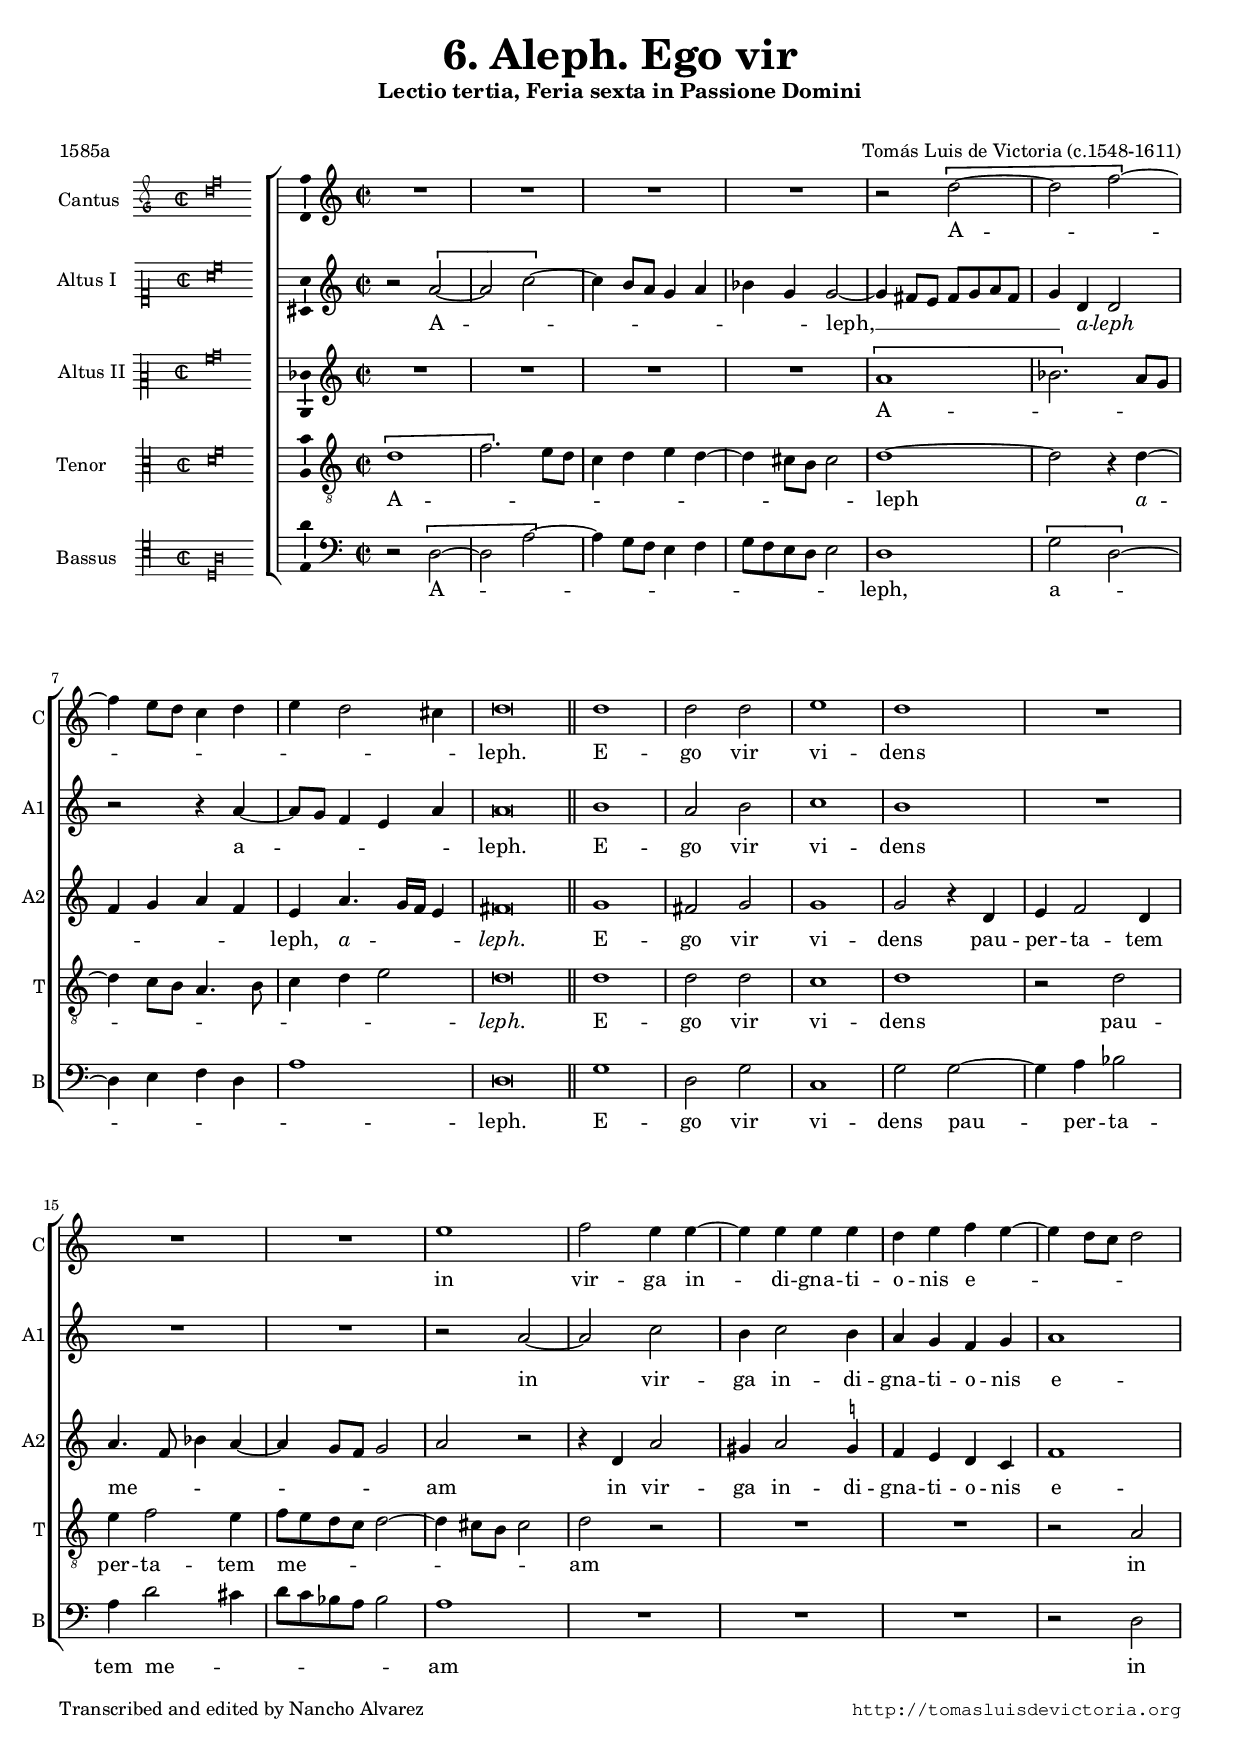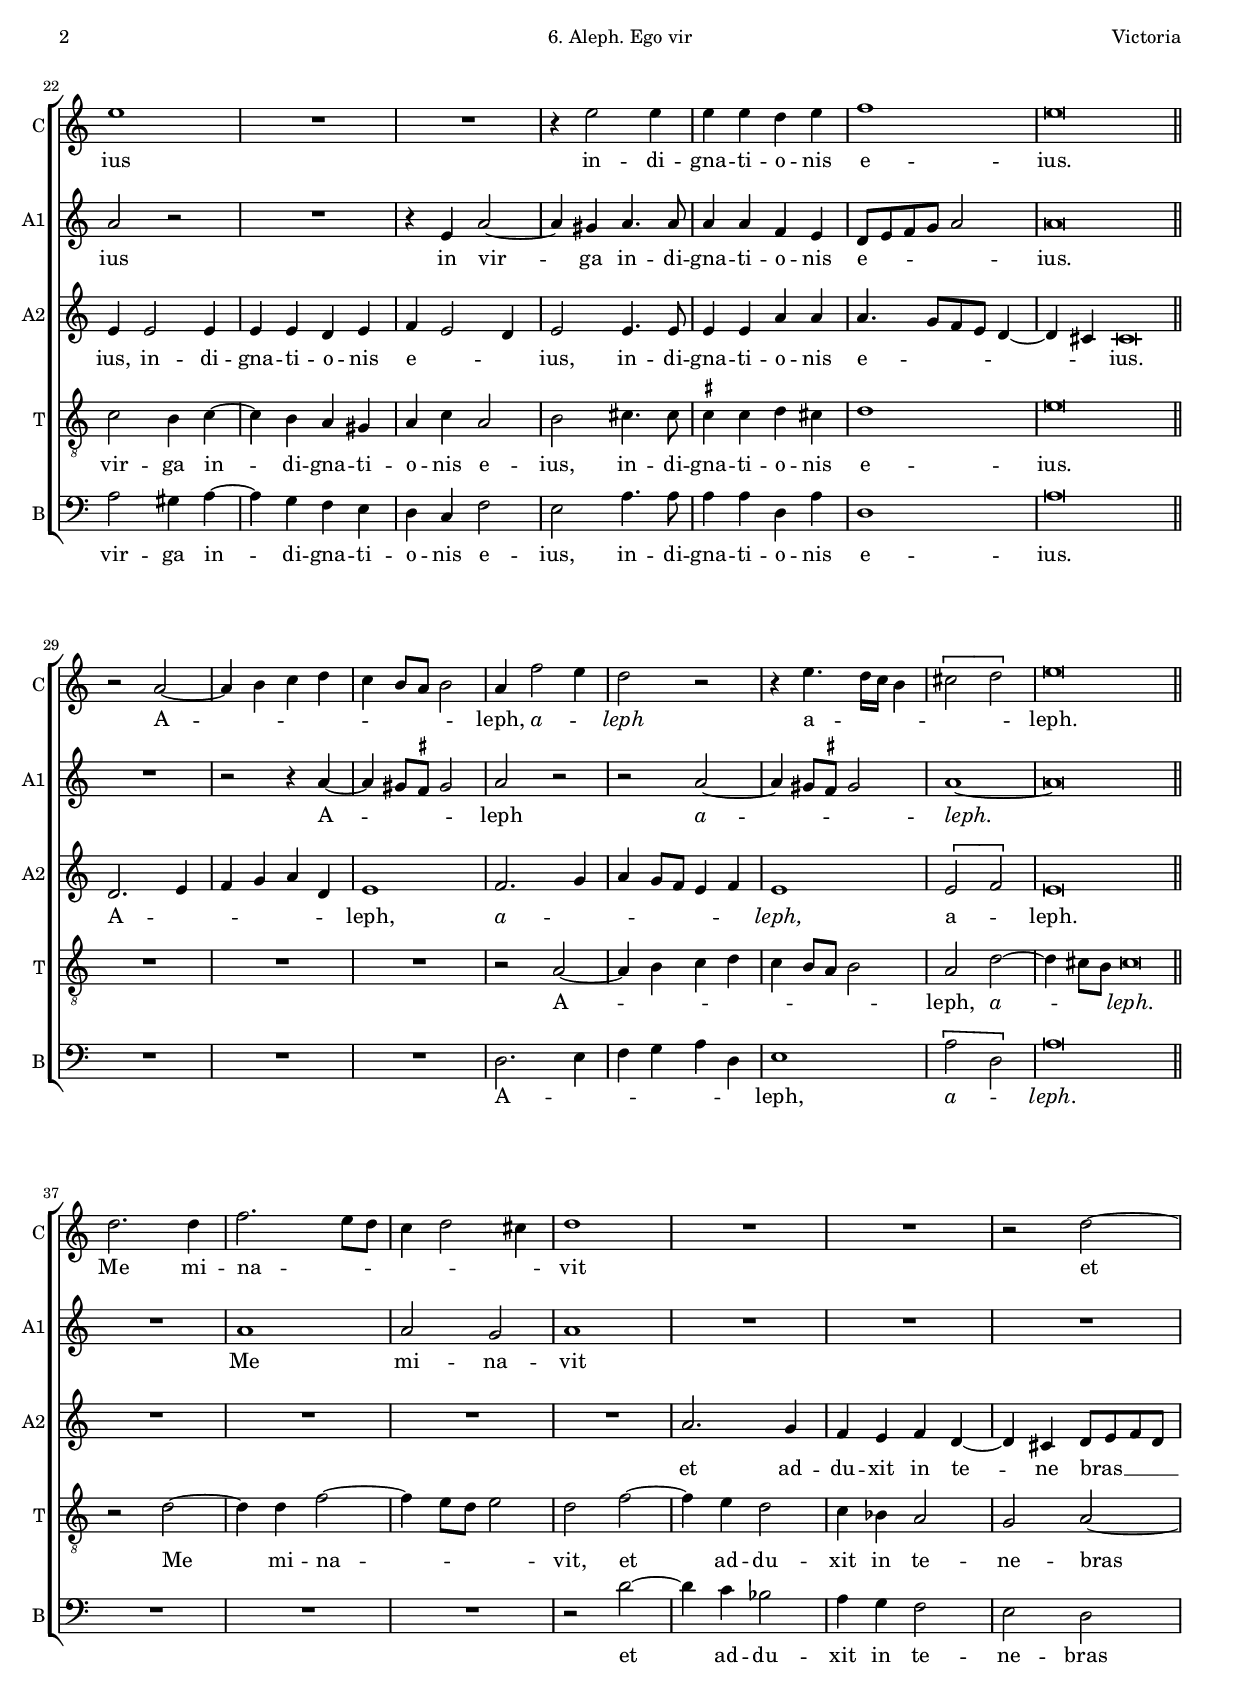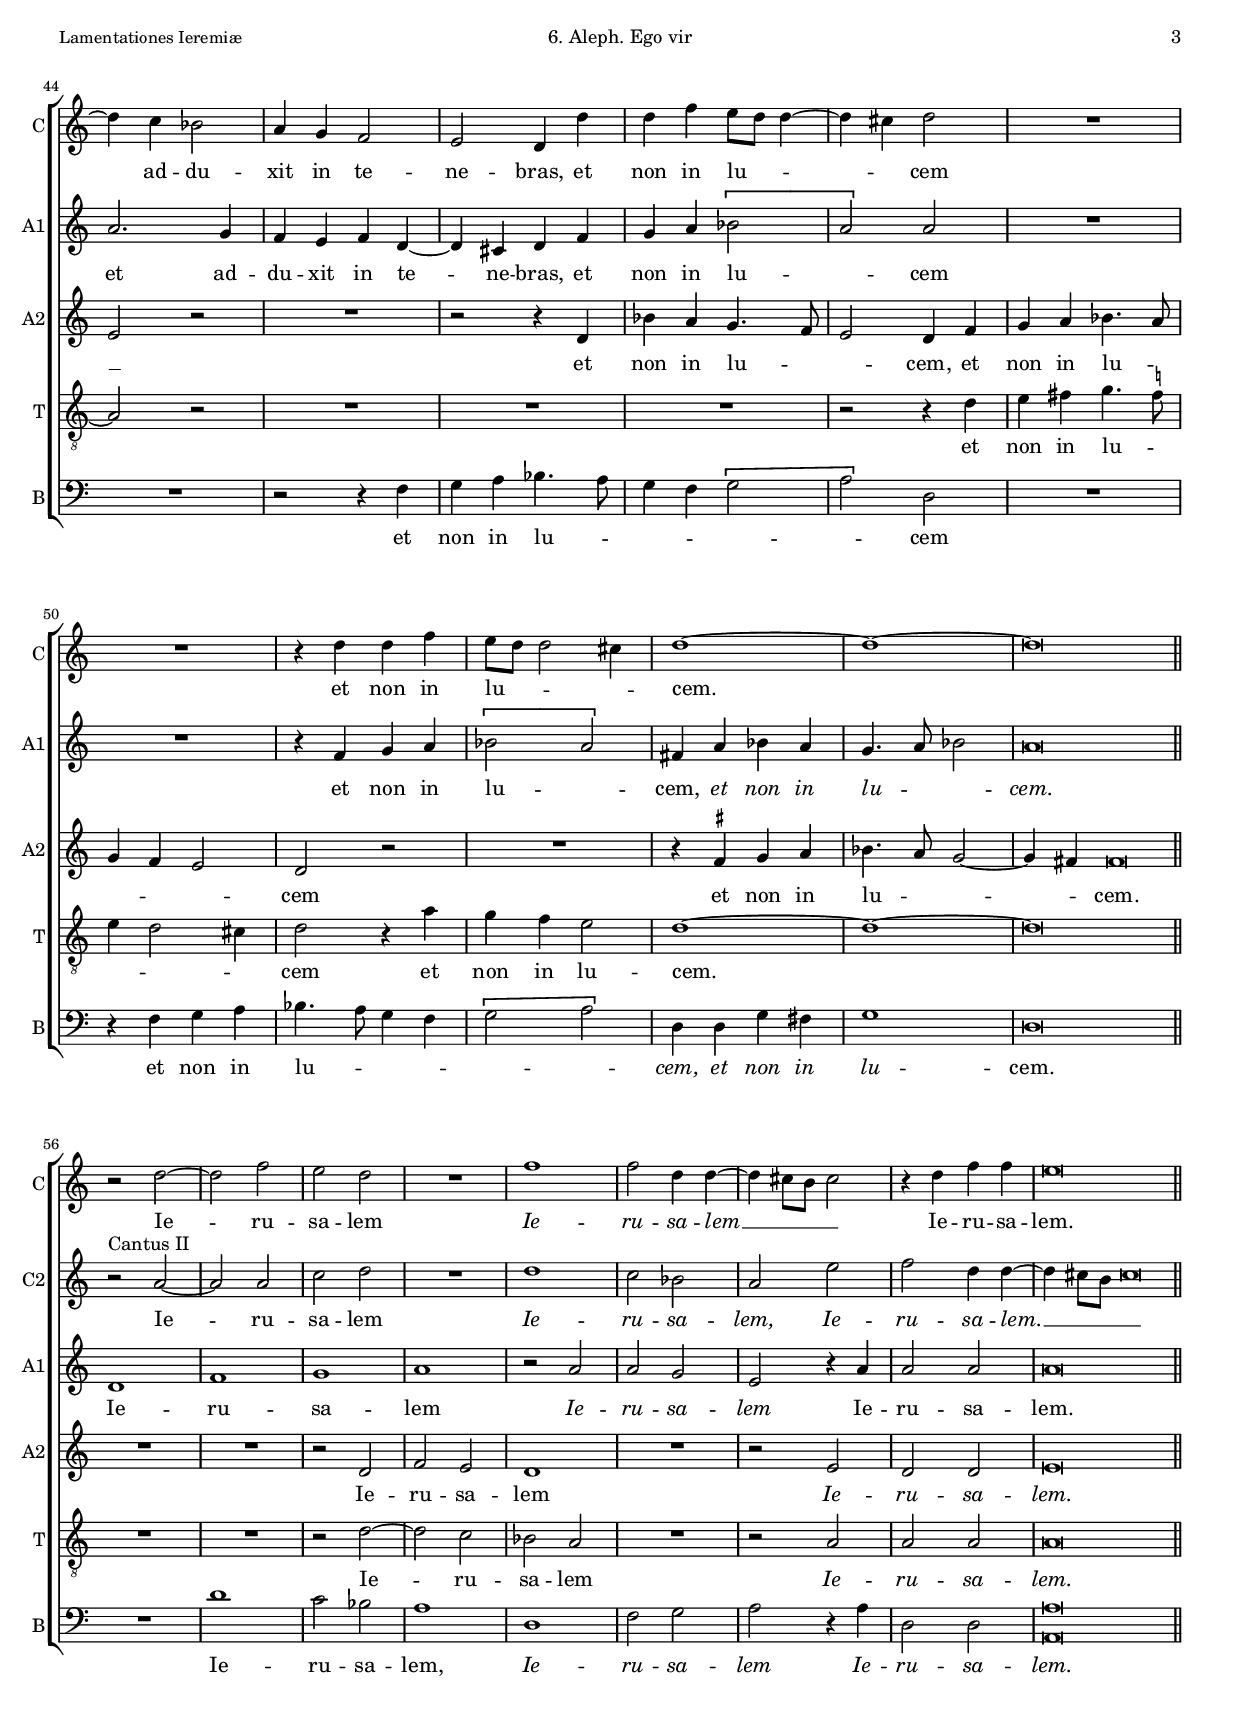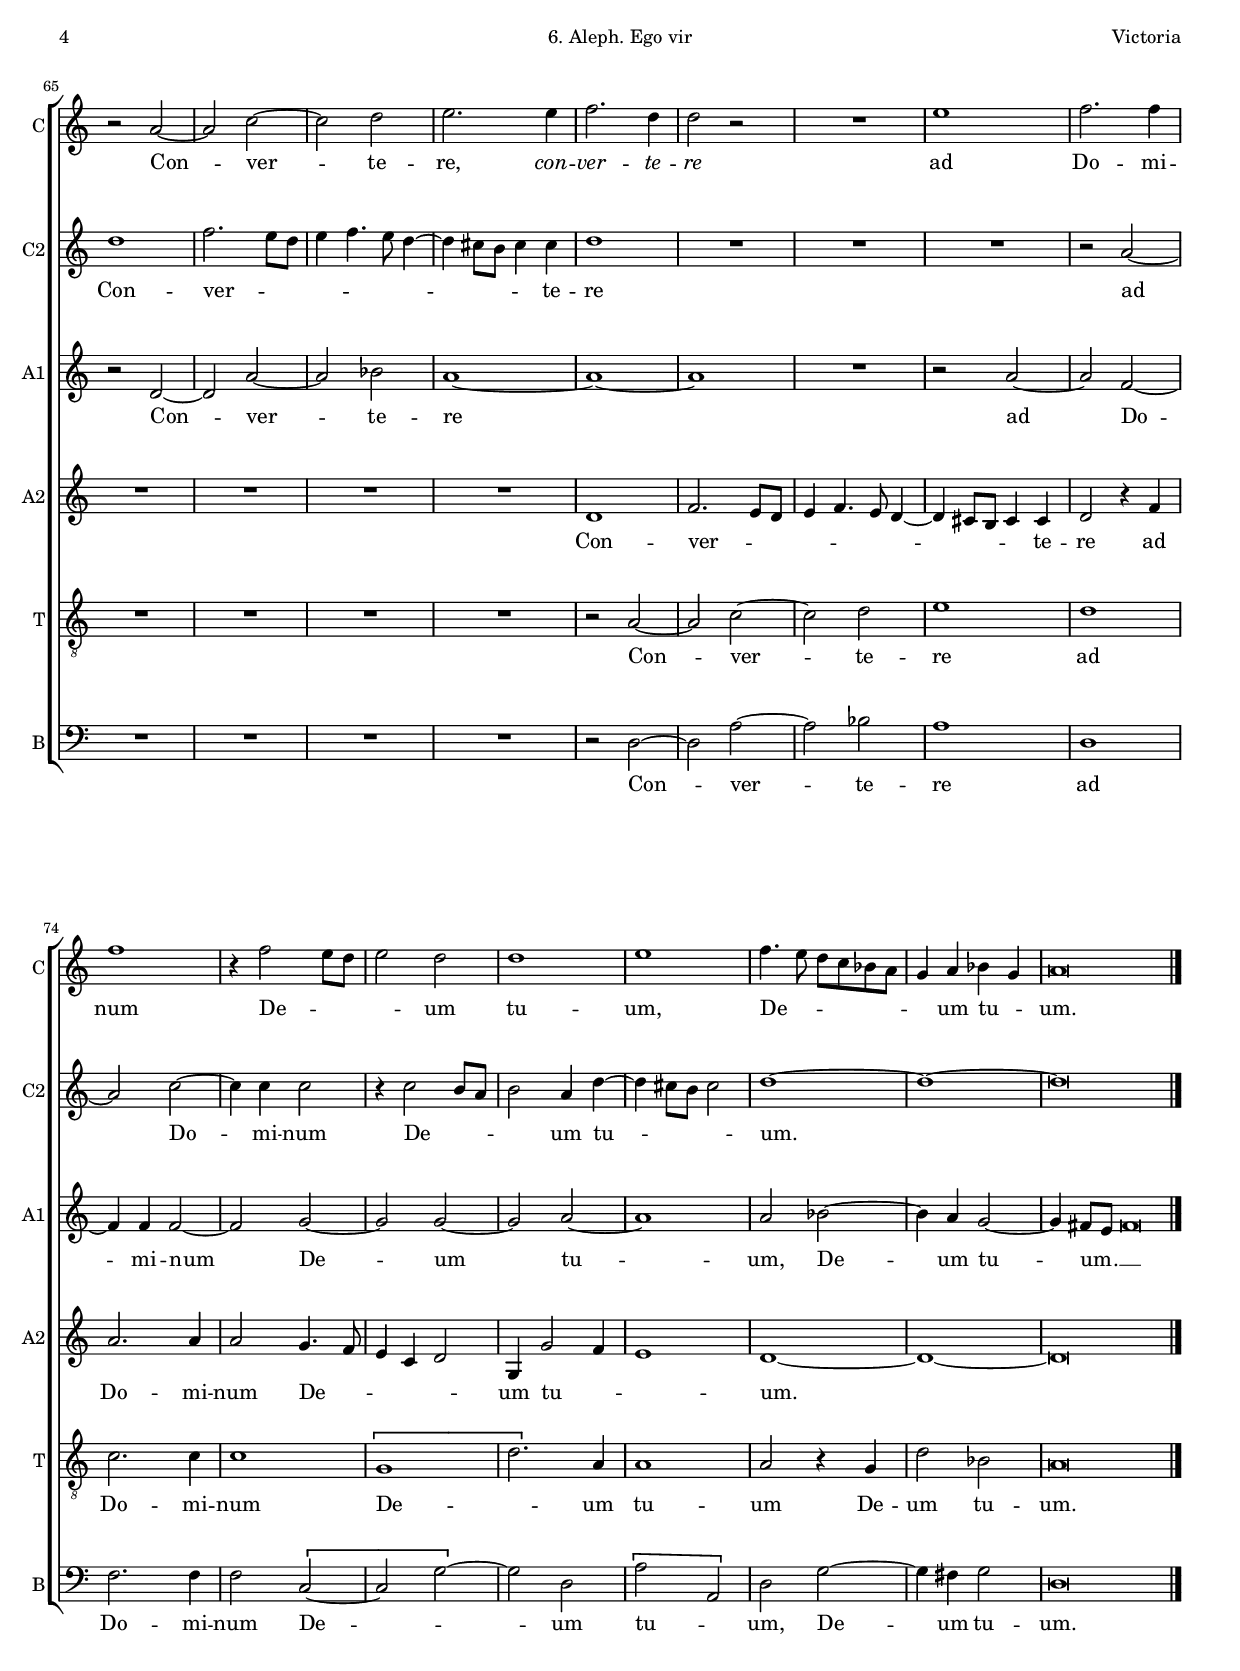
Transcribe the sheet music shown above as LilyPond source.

\version "2.18.0"

#(set-default-paper-size "a4")
#(set-global-staff-size 16.28)
#(ly:set-option 'point-and-click #f)
%mobile -s14 -i3.2 -m7

% los incipit están mal por limitaciones de lilypond

italicas=\override LyricText.font-shape = #'italic
rectas=\override LyricText.font-shape = #'upright
ss=\once \set suggestAccidentals = ##t
incipitwidth=20

htitle="6. Aleph. Ego vir"
hcomposer="Victoria"

% Lamentaciones de Jeremías
% He cotejado el texto de las lamentaciones con un breviario romano de 1686

\header {
	title=\markup{\fontsize #3 "6. Aleph. Ego vir" }
	subtitle=\markup{"Lectio tertia, Feria sexta in Passione Domini"} 
	subsubtitle=\markup{\column{" "}}
	composer="Tomás Luis de Victoria (c.1548-1611)"
        pdfauthor=\composer
	poet = "1585a"
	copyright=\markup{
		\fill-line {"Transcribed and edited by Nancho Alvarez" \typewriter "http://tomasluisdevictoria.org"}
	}
%	tagline=""
}

global={\key a \minor \time 2/2 \skip 1*9 \bar "||" 
				\skip 1*19 \bar "||" \break
				\skip 1*8 \bar "||" \break
				\skip 1*19 \bar "||" \break
				\skip 1*9 \bar "||"
				\skip 1*17 \bar "|."
}

cantus={
	R1*4/4 |
	R1*4/4 |
	R1*4/4 |
	R1*4/4 |
	% lilypond no permite ligaduras con color
%5
	r2 \[d'' ~ |
	d'' f'' ~ \] |
	f''4 e''8 d'' c''4 d'' |
	e'' d''2 cis''4 |
	d''\breve*1/2 |
%10
	d''1 |
	d''2 d'' |
	e''1 |
	d'' |
	R1*4/4 |
%15
	R1*4/4 |
	R1*4/4 |
	e''1 |
	f''2 e''4 e'' ~ |
	e'' e'' e'' e'' |
%20
	d'' e'' f'' e'' ~ |
	e'' d''8 c'' d''2 |
	e''1 |
	R1*4/4 |
	R1*4/4 |
%25
	r4 e''2 e''4 |
	e'' e'' d'' e'' |
	f''1 |
	e''\breve*1/2 |
	r2 a' ~ |
%30
	a'4 b' c'' d'' |
	c'' b'8 a' b'2 |
	a'4 f''2 e''4 |
	d''2 r |
	r4 e''4. d''16 c'' b'4 |
%35
	\[cis''2 d''\] |
	e''\breve*1/2 |
	d''2. d''4 |
	f''2. e''8 d'' |
	c''4 d''2 cis''4 |
%40
	d''1 |
	R1*4/4 |
	R1*4/4 |
	r2 d'' ~ |
	d''4 c'' bes'2 |
%45
	a'4 g' f'2 |
	e' d'4 d'' |
	d'' f'' e''8 d'' d''4 ~ |
	d'' cis'' d''2 |
	R1*4/4 |
%50
	R1*4/4 |
	r4 d'' d'' f'' |
	e''8 d'' d''2 cis''4 |
	d''1 ~ |
	d'' ~ |
%55
	d''\breve*1/2 |
	r2 d'' ~ |
	d'' f'' |
	e'' d'' |
	R1*4/4 |
%60
	f''1 |
	f''2 d''4 d'' ~ |
	d'' cis''8 b' cis''2 |
	r4 d'' f'' f'' |
	e''\breve*1/2 |
%65
	r2 a' ~ |
	a' c'' ~ |
	c'' d'' |
	e''2. e''4 |
	f''2. d''4 |
%70
	d''2 r |
	R1*4/4 |
	e''1 |
	f''2. f''4 |
	f''1 |
%75
	r4 f''2 e''8 d'' |
	e''2 d'' |
	d''1 |
	e'' |
	f''4. e''8 d'' c'' bes' a' |
%80
	g'4 a' bes' g' |
	a'\breve*1/2
}

cantusdos= {
	R1*4/4 |
	R1*4/4 |
	R1*4/4 |
	R1*4/4 |
%5
	R1*4/4 |
	R1*4/4 |
	R1*4/4 |
	R1*4/4 |
	R1*4/4 |
%10
	R1*4/4 |
	R1*4/4 |
	R1*4/4 |
	R1*4/4 |
	R1*4/4 |
%15
	R1*4/4 |
	R1*4/4 |
	R1*4/4 |
	R1*4/4 |
	R1*4/4 |
%20
	R1*4/4 |
	R1*4/4 |
	R1*4/4 |
	R1*4/4 |
	R1*4/4 |
%25
	R1*4/4 |
	R1*4/4 |
	R1*4/4 |
	R1*4/4 |
	R1*4/4 |
%30
	R1*4/4 |
	R1*4/4 |
	R1*4/4 |
	R1*4/4 |
	R1*4/4 |
%35
	R1*4/4 |
	R1*4/4 |
	R1*4/4 |
	R1*4/4 |
	R1*4/4 |
%40
	R1*4/4 |
	R1*4/4 |
	R1*4/4 |
	R1*4/4 |
	R1*4/4 |
%45
	R1*4/4 |
	R1*4/4 |
	R1*4/4 |
	R1*4/4 |
	R1*4/4 |
%50
	R1*4/4 |
	R1*4/4 |
	R1*4/4 |
	R1*4/4 |
	R1*4/4 |
%55
	R1*4/4 |
	s4*0^\markup{"Cantus II"}
	r2 a' ~ |
	a' a' |
	c'' d'' |
	R1*4/4 |
%60
	d''1 |
	c''2 bes' |
	a' e'' |
	f'' d''4 d'' ~ |
	d'' cis''8 b' cis''\breve*1/4 |
%65
	d''1 |
	f''2. e''8 d'' |
	e''4 f''4. e''8 d''4 ~ |
	d'' cis''8 b' cis''4 cis'' |
	d''1 |
%70
	R1*4/4 |
	R1*4/4 |
	R1*4/4 |
	r2 a' ~ |
	a' c'' ~ |
%75
	c''4 c'' c''2 |
	r4 c''2 b'8 a' |
	b'2 a'4 d'' ~ |
	d'' cis''8 b' cis''2 |
	d''1 ~ |
%80
	d'' ~ |
	d''\breve*1/2
}

altus={
	r2 \[a' ~ |
	a' c'' ~ \] |
	c''4 b'8 a' g'4 a' |
	bes' g' g'2 ~ |
%5
	g'4 fis'8 e' fis' g' a' fis' |
	g'4 d' d'2 |
	r r4 a' ~ |
	a'8 g' f'4 e' a' |
	a'\breve*1/2 |
%10
	b'1 |
	a'2 b' |
	c''1 |
	b' |
	R1*4/4 |
%15
	R1*4/4 |
	R1*4/4 |
	r2 a' ~ |
	a' c'' |
	b'4 c''2 b'4 |
%20
	a' g' f' g' |
	a'1 |
	a'2 r |
	R1*4/4 |
	r4 e' a'2 ~ |
%25
	a'4 gis' a'4. a'8 |
	a'4 a' f' e' |
	d'8 e' f' g' a'2 |
	a'\breve*1/2 |
	R1*4/4 |
%30
	r2 r4 a' ~ |
	a' gis'8 \ss fis' gis'2 |
	a' r |
	r a' ~ |
	a'4 gis'8 \ss fis' gis'2 |
%35
	a'1 ~ |
	a'\breve*1/2 |
	R1*4/4 |
	a'1 |
	a'2 g' |
%40
	a'1 |
	R1*4/4 |
	R1*4/4 |
	R1*4/4 |
	a'2. g'4 |
%45
	f' e' f' d' ~ |
	d' cis' d' f' |
	g' a' \[bes'2 |
	a'\] a' |
	R1*4/4 |
%50
	R1*4/4 |
	r4 f' g' a' |
	\[bes'2 a'\] |
	fis'4 a' bes' a' |
	g'4. a'8 bes'2 |
%55
	a'\breve*1/2 |
	d'1 |
	f' |
	g' |
	a' |
%60
	r2 a' |
	a' g' |
	e' r4 a' |
	a'2 a' |
	a'\breve*1/2 |
%65
	r2 d' ~ |
	d' a' ~ |
	a' bes' |
	a'1 ~ |
	a' ~ |
%70
	a' |
	R1*4/4 |
	r2 a' ~ |
	a' f' ~ |
	f'4 f' f'2 ~ |
%75
	f' g' ~ |
	g' g' ~ |
	g' a' ~ |
	a'1 |
	a'2 bes' ~ |
%80
	bes'4 a' g'2 ~ |
	g'4 fis'8 e' fis'\breve*1/4
}

altusdos={
	R1*4/4 |
	R1*4/4 |
	R1*4/4 |
	R1*4/4 |
%5
	\[a'1 |
	bes'2.\] a'8 g' |
	f'4 g' a' f' |
	e' a'4. g'16 f' e'4 |
	fis'\breve*1/2 |
%10
	g'1 |
	fis'2 g' |
	g'1 |
	g'2 r4 d' |
	e' f'2 d'4 |
%15
	a'4. f'8 bes'4 a' ~ |
	a' g'8 f' g'2 |
	a' r |
	r4 d' a'2 |
	gis'4 a'2 \ss g'4 |
%20
	f' e' d' c' |
	f'1 |
	e'4 e'2 e'4 |
	e' e' d' e' |
	f' e'2 d'4 |
%25
	e'2 e'4. e'8 |
	e'4 e' a' a' |
	a'4.  g'8[ f' e'] d'4 ~ |
	d' cis' cis'\breve*1/4 |
	d'2. e'4 |
%30
	f' g' a' d' |
	e'1 |
	f'2. g'4 |
	a' g'8 f' e'4 f' |
	e'1 |
%35
	\[e'2 f'\] |
	e'\breve*1/2 |
	R1*4/4 |
	R1*4/4 |
	R1*4/4 |
%40
	R1*4/4 |
	a'2. g'4 |
	f' e' f' d' ~ |
	d' cis' d'8 e' f' d' |
	e'2 r |
%45
	R1*4/4 |
	r2 r4 d' |
	bes' a' g'4. f'8 |
	e'2 d'4 f' |
	g' a' bes'4. a'8 |
%50
	g'4 f' e'2 |
	d' r |
	R1*4/4 |
	r4 \ss fis' g' a' |
	bes'4. a'8 g'2 ~ |
%55
	g'4 fis' fis'\breve*1/4 |
	R1*4/4 |
	R1*4/4 |
	r2 d' |
	f' e' |
%60
	d'1 |
	R1*4/4 |
	r2 e' |
	d' d' |
	e'\breve*1/2 |
%65
	R1*4/4 |
	R1*4/4 |
	R1*4/4 |
	R1*4/4 |
	d'1 |
%70
	f'2. e'8 d' |
	e'4 f'4. e'8 d'4 ~ |
	d' cis'8 b cis'4 cis' |
	d'2 r4 f' |
	a'2. a'4 |
%75
	a'2 g'4. f'8 |
	e'4 c' d'2 |
	g4 g'2 f'4 |
	e'1 |
	d' ~ |
%80
	d' ~ |
	d'\breve*1/2
}

tenor={
	\[d'1 |
	f'2.\] e'8 d' |
	c'4 d' e' d' ~ |
	d' cis'8 b cis'2 |
%5
	d'1 ~ |
	d'2 r4 d' ~ |
	d' c'8 b a4. b8 |
	c'4 d' e'2 |
	d'\breve*1/2 |
%10
	d'1 |
	d'2 d' |
	c'1 |
	d' |
	r2 d' |
%15
	e'4 f'2 e'4 |
	f'8 e' d' c' d'2 ~ |
	d'4 cis'8 b cis'2 |
	d' r |
	R1*4/4 |
%20
	R1*4/4 |
	r2 a |
	c' b4 c' ~ |
	c' b a gis |
	a c' a2 |
%25
	b cis'4. cis'8 |
	\ss cis'4 cis' d' cis'! |
	d'1 |
	e'\breve*1/2 |
	R1*4/4 |
%30
	R1*4/4 |
	R1*4/4 |
	r2 a ~ |
	a4 b c' d' |
	c' b8 a b2 |
%35
	a d' ~ |
	d'4 cis'8 b cis'\breve*1/4 |
	r2 d' ~ |
	d'4 d' f'2 ~ |
	f'4 e'8 d' e'2 |
%40
	d' f' ~ |
	f'4 e' d'2 |
	c'4 bes a2 |
	g a ~ |
	a r |
%45
	R1*4/4 |
	R1*4/4 |
	R1*4/4 |
	r2 r4 d' |
	e' fis' g'4. \ss f'8 |
%50
	e'4 d'2 cis'4 |
	d'2 r4 a' |
	g' f' e'2 |
	d'1 ~ |
	d' ~ |
%55
	d'\breve*1/2 |
	R1*4/4 |
	R1*4/4 |
	r2 d' ~ |
	d' c' |
%60
	bes a |
	R1*4/4 |
	r2 a |
	a a |
	a\breve*1/2 |
%65
	R1*4/4 |
	R1*4/4 |
	R1*4/4 |
	R1*4/4 |
	r2 a ~ |
%70
	a c' ~ |
	c' d' |
	e'1 |
	d' |
	c'2. c'4 |
%75
	c'1 |
	\[g |
	d'2.\] a4 |
	a1 |
	a2 r4 g |
%80
	d'2 bes |
	a\breve*1/2
}

bassus={
	r2 \[d ~ |
	d a ~ \] |
	a4 g8 f e4 f |
	g8 f e d e2 |
%5
	d1 |
	\[g2 d ~ \] |
	d4 e f d | % el fa tiene un ganchito
	a1 |
	d\breve*1/2 |
%10
	g1 |
	d2 g |
	c1 |
	g2 g ~ |
	g4 a bes2 |
%15
	a4 d'2 cis'4 |
	d'8 c' bes a bes2 |
	a1 |
	R1*4/4 |
	R1*4/4 |
%20
	R1*4/4 |
	r2 d |
	a gis4 a ~ |
	a g f e |
	d c f2 |
%25
	e a4. a8 |
	a4 a d a |
	d1 |
	a\breve*1/2 |
	R1*4/4 |
%30
	R1*4/4 |
	R1*4/4 |
	d2. e4 |
	f g a d |
	e1 |
%35
	\[a2 d\] |
	a\breve*1/2 |
	R1*4/4 |
	R1*4/4 |
	R1*4/4 |
%40
	r2 d' ~ |
	d'4 c' bes2 |
	a4 g f2 |
	e d |
	R1*4/4 |
%45
	r2 r4 f |
	g a bes4. a8 |
	g4 f \[g2 |
	a\] d |
	R1*4/4 |
%50
	r4 f g a |
	bes4. a8 g4 f |
	\[g2 a\] |
	d4 d g fis |
	g1 |
%55
	d\breve*1/2 |
	R1*4/4 |
	d'1 |
	c'2 bes |
	a1 |
%60
	d |
	f2 g |
	a r4 a |
	d2 d |
	<a a,>\breve*1/2 |
%65
	R1*4/4 |
	R1*4/4 |
	R1*4/4 |
	R1*4/4 |
	r2 d ~ |
%70
	d a ~ |
	a bes |
	a1 |
	d |
	f2. f4 |
%75
	f2 \[c ~ |
	c g ~ \] |
	g d |
	\[a a,\] |
	d g ~ |
%80
	g4 fis g2 |
	d\breve*1/2
}

textocantus=\lyricmode{
A -- _ _ _ _ _ _ _ _ _ _ leph.
E -- go vir vi -- dens
in vir -- ga in -- _ di -- gna -- ti -- o -- nis e -- _ _ _ _ _ ius
in -- di -- gna -- ti -- o -- nis e -- ius.
A -- _ _ _ _ _ _ _ _ leph, 
\italicas
a -- _ leph
\rectas
a -- _ _ _ _ _ leph.
Me mi -- na -- _ _ _ _ _ vit
et _ ad -- du -- xit in te -- ne -- bras, et non in lu -- _ _ _ _ cem
et non in lu -- _ _ _ cem. _ _ 
Ie -- _ ru -- sa -- lem
\italicas
Ie -- ru -- sa -- lem __ _ _ _ _ 
\rectas
Ie -- ru -- sa -- lem.
Con -- _ ver -- _ te -- re,
\italicas
con -- ver -- te -- re
\rectas
ad Do -- mi -- num De -- _ _ _ um
tu -- um,
De -- _ _ _ _ _ _ um tu -- _ um.
}

textocantusdos=\lyricmode{
Ie -- _ ru -- sa -- lem
\italicas
Ie -- ru -- sa -- lem, 
Ie -- ru -- sa -- lem. __ _ _ _ _ 
\rectas
Con -- ver -- _ _ _ _ _ _ _ _ _ _ te -- re
ad _ Do -- _ mi -- num
De -- _ _ _ um tu -- _ _ _ _ um. _ _
}

textoaltus=\lyricmode{
A -- _ _ _ _ _ _ _ _ _ leph, __ _ _ _ _ _ _ _ _ 
\italicas
a -- leph
\rectas
a -- _ _ _ _ _ leph.
E -- go vir vi -- dens
in _ vir -- ga in -- di -- gna -- ti -- o -- nis e -- ius
in vir -- _ ga in -- di -- gna -- ti -- o -- nis e -- _ _ _ _ ius.
A -- _ _ _ _ leph
\italicas
a -- _ _ _ _ leph. _
\rectas
Me mi -- na -- vit
et ad -- du -- xit in te -- _ ne -- bras, et non in lu -- _ cem
et non in lu -- _ cem,
\italicas et non in lu -- _ _ cem. \rectas 
Ie -- ru -- sa -- lem
\italicas
Ie -- ru -- sa -- lem
\rectas
Ie -- ru -- sa -- lem.
Con -- _ ver -- _ te -- re _ _
ad _ Do -- _ mi -- num _ De -- _ um _ tu -- _ um,
De -- _ um tu -- _ um. __ _ _ 
}

textoaltusdos=\lyricmode{
A -- _ _ _ _ _ _ _ leph,
\italicas
a -- _ _ _  leph.
\rectas
E -- go vir vi -- dens
pau -- per -- ta -- tem me -- _ _ _ _ _ _ _ am 
in vir -- ga in  -- di -- gna -- ti -- o -- nis e -- ius,
in -- di -- gna -- ti -- o -- nis e -- _ _ ius,
in -- di -- gna -- ti -- o -- nis e -- _ _ _ _ _ _ ius.
A -- _ _ _ _ _ leph,
\italicas
a -- _ _ _ _ _ _ leph,
\rectas
a -- _ leph.
et ad -- du -- xit in te -- _ ne bras __ _ _ _ _ 
et non in lu -- _ _ cem,
et non in lu -- _ _ _ _ cem
et non in lu -- _ _ _ _ cem.
Ie -- ru -- sa -- lem
\italicas
Ie -- ru -- sa -- lem.
\rectas
Con -- ver -- _ _ _ _ _ _ _ _ _ _ te -- re
ad Do -- mi -- num De -- _ _ _ _ um 
tu -- _ _ um. _ _ 
}

textotenor=\lyricmode{
A -- _ _ _ _ _ _ _ _ _ _ _ leph _
\italicas
a -- _ _ _ _ _ _ _ _ leph.
\rectas
E -- go vir vi -- dens
pau -- per -- ta -- tem me -- _ _ _ _ _ _ _ _ am
in vir -- ga in -- _ di -- gna -- ti -- o -- nis e -- ius,
in -- di -- gna -- ti -- o -- nis e -- ius.
A -- _ _ _ _ _ _ _ _ leph,
\italicas
a -- _ _ _ leph.
\rectas
Me _ mi -- na -- _ _ _ _ vit,
et _ ad -- du -- xit in te -- ne -- bras _
et non in lu -- _ _ _ _ cem
et non in lu -- cem. _ _
Ie -- _ ru -- sa -- lem
\italicas
Ie -- ru -- sa -- lem.
\rectas
Con -- _ ver -- _ te -- re
ad Do -- mi -- num De -- _ um tu -- um
De -- um tu -- um.
}

textobassus=\lyricmode{
A -- _ _ _ _ _ _ _ _ _ _ _ _ leph,
a -- _ _ _ _ _ _ leph.
E -- go vir  vi -- dens pau -- _ per -- ta -- tem me -- _ _ _ _ _ _ am
in vir -- ga in -- _ di -- gna -- ti -- o -- nis e -- ius,
in -- di -- gna -- ti -- o -- nis e -- ius.
A -- _ _ _ _ _ leph,
\italicas
a -- _ leph.
\rectas
et _ ad -- du -- xit in te -- ne -- bras
et non in lu -- _ _ _ _ _ cem
et non in lu -- _ _ _ _ _ \italicas cem, et non in lu -- \rectas cem.
Ie -- ru -- sa -- lem,
\italicas
Ie -- ru -- sa -- lem
Ie -- ru -- sa -- lem.
\rectas
Con -- _ ver -- _ te -- re ad Do -- mi -- num De -- _ _ _ um
tu -- _ um, De -- _ um tu -- um.
}

incipitcantus=\markup{
	\score{
		{ 
		\set Staff.instrumentName="Cantus  "
		\override NoteHead.style = #'neomensural
		\override Rest.style = #'neomensural
		\override Staff.TimeSignature.style = #'neomensural
		\cadenzaOn 
		\clef "petrucci-g"
		\key a \minor
		\time 2/2
		%\[d''\breve f''1.\]
		\[d''\breve f''\]
		} 
	\layout {
                \context {\Voice
                        \remove Ligature_bracket_engraver
                        \consists Mensural_ligature_engraver
                }
                line-width=\incipitwidth
                indent=0
        }
	}
}


incipitaltus=\markup{
	\score{
		{ 
		\set Staff.instrumentName="Altus I   "
		\override NoteHead.style = #'neomensural 
		\override Rest.style = #'neomensural
		\override Staff.TimeSignature.style = #'neomensural
		\cadenzaOn 
		\clef "petrucci-c1"
		\key a \minor
		\time 2/2
		%\[a'\breve c''1.\] % ennegrecida
		\[a'\breve c''\]
		} 
	\layout {
                \context {\Voice
                        \remove Ligature_bracket_engraver
                        \consists Mensural_ligature_engraver
                }
                line-width=\incipitwidth
                indent=0
        }
	}
}

incipitaltusdos=\markup{
	\score{
		{ 
		\set Staff.instrumentName="Altus II "
		\override NoteHead.style = #'neomensural 
		\override Rest.style = #'neomensural
		\override Staff.TimeSignature.style = #'neomensural
		\cadenzaOn 
		\clef "petrucci-c2"
		\key a \minor
		\time 2/2
		%\[a'\breve bes1.\]
		\[a'\breve b'\] % bug en lilypond: el bemol descuadra todas las distancias
		} 
	\layout {
                \context {\Voice
                        \remove Ligature_bracket_engraver
                        \consists Mensural_ligature_engraver
                }
                line-width=\incipitwidth
                indent=0
                %indent=-6.25 % bug en lilypond: el bemol descuadra todas las distancias
        }
	}
}


incipittenor=\markup{
	\score{
		{ 
		\set Staff.instrumentName="Tenor     "
		\override NoteHead.style = #'neomensural 
		\override Rest.style = #'neomensural
		\override Staff.TimeSignature.style = #'neomensural
		\cadenzaOn 
		\clef "petrucci-c3"
		\key a \minor
		\time 2/2
		%\[d'\breve f'1.\]
		\[d'\breve f'\]
		} 
	\layout {
                \context {\Voice
                        \remove Ligature_bracket_engraver
                        \consists Mensural_ligature_engraver
                }
                line-width=\incipitwidth
                indent=0
        }
	}
}


incipitbassus=\markup{
	\score{
		{ 
		\set Staff.instrumentName="Bassus   "
		\override NoteHead.style = #'neomensural 
		\override Rest.style = #'neomensural
		\override Staff.TimeSignature.style = #'neomensural
		\cadenzaOn 
		\clef "petrucci-c4"
		\key a \minor
		\time 2/2
		%\[d\breve a1.\]
		\[d\breve a\]
		} 
	\layout {
                \context {\Voice
                        \remove Ligature_bracket_engraver
                        \consists Mensural_ligature_engraver
                }
                line-width=\incipitwidth
                indent=0
        }
	}
}

\score {
\transpose c' c' {
\new ChoirStaff<<
		\new Staff <<\global
		\new Voice = "v1" {
			\set Staff.instrumentName = \incipitcantus
			\set Staff.shortInstrumentName = "C"
			\clef "treble"
			\cantus }
		\new Lyrics \lyricsto "v1" { \textocantus }
		>>

		\new Staff \with {\remove "Ambitus_engraver"} <<\global
		\new Voice = "v2" {
			\set Staff.instrumentName = "Cantus II "
			\set Staff.shortInstrumentName = "C2"
			\clef "treble"
			\cantusdos }
		\new Lyrics \lyricsto "v2" { \textocantusdos }
		>>

		\new Staff <<\global
		\new Voice = "v3" {
			\set Staff.instrumentName = \incipitaltus
			\set Staff.shortInstrumentName = "A1"
			\clef "treble"
			\altus }
		\new Lyrics \lyricsto "v3" { \textoaltus }
		>>

		\new Staff <<\global
		\new Voice = "v4" {
			\set Staff.instrumentName = \incipitaltusdos
			\set Staff.shortInstrumentName = "A2"
			\clef "treble"
			\altusdos }
		\new Lyrics \lyricsto "v4" { \textoaltusdos }
		>>

		\new Staff <<\global
		\new Voice = "v5" {
			\set Staff.instrumentName = \incipittenor
			\set Staff.shortInstrumentName = "T"
			\clef "G_8"
			\tenor }
		\new Lyrics \lyricsto "v5" { \textotenor }
		>>

		\new Staff <<\global
		\new Voice ="v6" {
			\set Staff.instrumentName = \incipitbassus
			\set Staff.shortInstrumentName = "B"
			\clef "bass"
			\bassus }
		\new Lyrics \lyricsto "v6" { \textobassus }
		>>
	>>
      }%transpose

\layout{ 
	\context {\Score \override BarNumber.padding = #2 }
	\context {\Lyrics 
                \override VerticalAxisGroup.staff-affinity = #UP
                \override VerticalAxisGroup.nonstaff-relatedstaff-spacing =
                #'((basic-distance . 0) (minimum-distance . 0) (padding . 1))
                \override LyricText.font-size = #1.2
                \override LyricHyphen.minimum-distance = #0.5
        }
	\context {\Voice melismaBusyProperties = #'() }
	\context {\Staff \consists Ambitus_engraver
			\RemoveEmptyStaves
			\override VerticalAxisGroup.remove-first = ##t
			\override LigatureBracket.padding = #1
			\override VerticalAxisGroup.staff-staff-spacing =
			#'((basic-distance . 11) (minimum-distance . 0) (padding . 1))
	}
}

%\midi {\tempo 4 = 100}
 

}
\paper{
	evenHeaderMarkup=\markup  \fill-line { \fromproperty #'page:page-number-string \htitle \hcomposer }
	oddHeaderMarkup= \markup  \fill-line { \on-the-fly #not-first-page \smaller "Lamentationes Ieremiæ" \on-the-fly #not-first-page \htitle \on-the-fly #not-first-page \fromproperty #'page:page-number-string }
	%system-count=8
	%page-count=1
	ragged-last-bottom = ##f
	indent=3.7\cm
	system-system-spacing =
	#'((basic-distance . 20) (minimum-distance . 0) (padding . 5))
	top-system-spacing = % header
	#'((basic-distance . 0) (minimum-distance . 0) (padding . 4))
	last-bottom-spacing = % footer
	#'((basic-distance . 12) (minimum-distance . 0) (padding . 0))
	%top-markup-spacing #'basic-distance = 0
	%markup-system-spacing #'basic-distance = 20
}